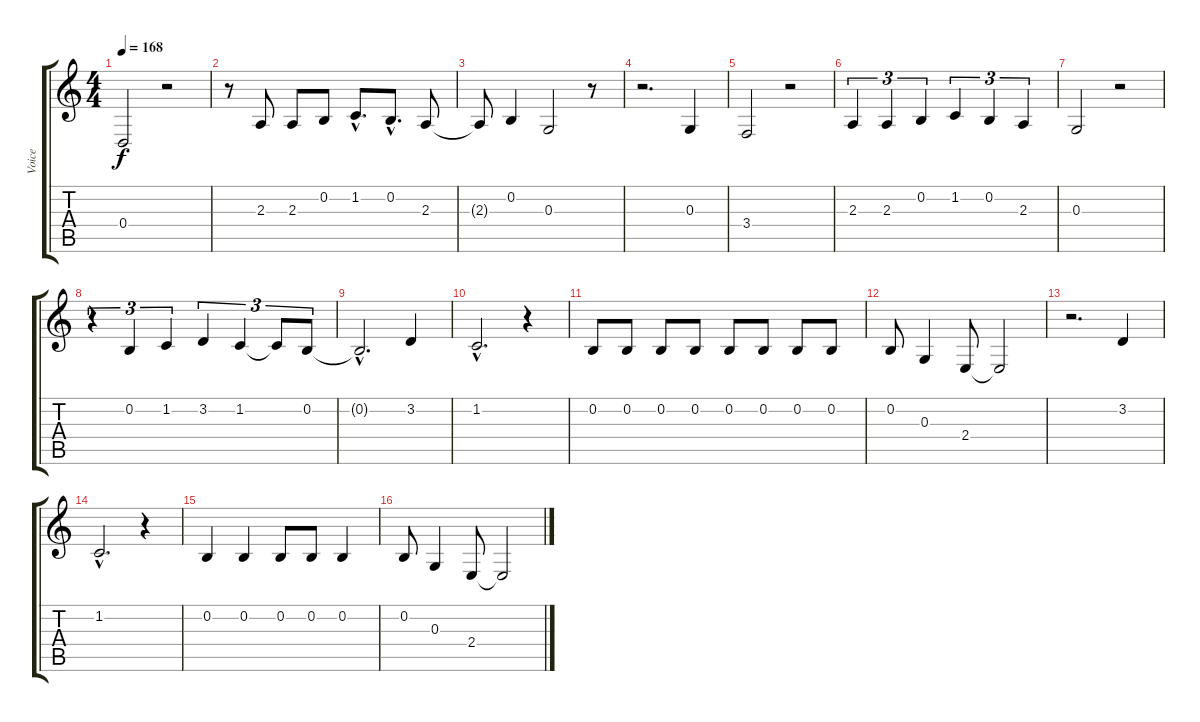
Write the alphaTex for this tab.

\track ("Voice" "Voice") {instrument clarinet}
\staff {score tabs}
\tuning (E4 B3 G3 D3 A2 E2) {hide}
\ts (4 4)
\tempo 168
\clef g2
\ks c
0.4.2{dy f} r.2 |
r.8 2.3.8 2.3.8 0.2.8 1.2{hac}.8{d} 0.2{hac}.8{d} 2.3.8 |
2.3{t}.8 0.2.4 0.3.2 r.8 |
r.2{d} 0.3.4 |
3.4.2 r.2 |
2.3.4{tu (3 2)} 2.3.4{tu (3 2)} 0.2.4{tu (3 2)} 1.2.4{tu (3 2)} 0.2.4{tu (3 2)} 2.3.4{tu (3 2)} |
0.3.2 r.2 |
r.4{tu (3 2)} 0.2.4{tu (3 2)} 1.2.4{tu (3 2)} 3.2.4{tu (3 2)} 1.2.4{tu (3 2)} 1.2{t}.8{tu (3 2)} 0.2.8{tu (3 2)} |
0.2{hac t}.2{d} 3.2.4 |
1.2{hac}.2{d} r.4 |
0.2.8 0.2.8 0.2.8 0.2.8 0.2.8 0.2.8 0.2.8 0.2.8 |
0.2.8 0.3.4 2.4.8 2.4{t}.2 |
r.2{d} 3.2.4 |
1.2{hac}.2{d} r.4 |
0.2.4 0.2.4 0.2.8 0.2.8 0.2.4 |
0.2.8 0.3.4 2.4.8 2.4{t}.2
